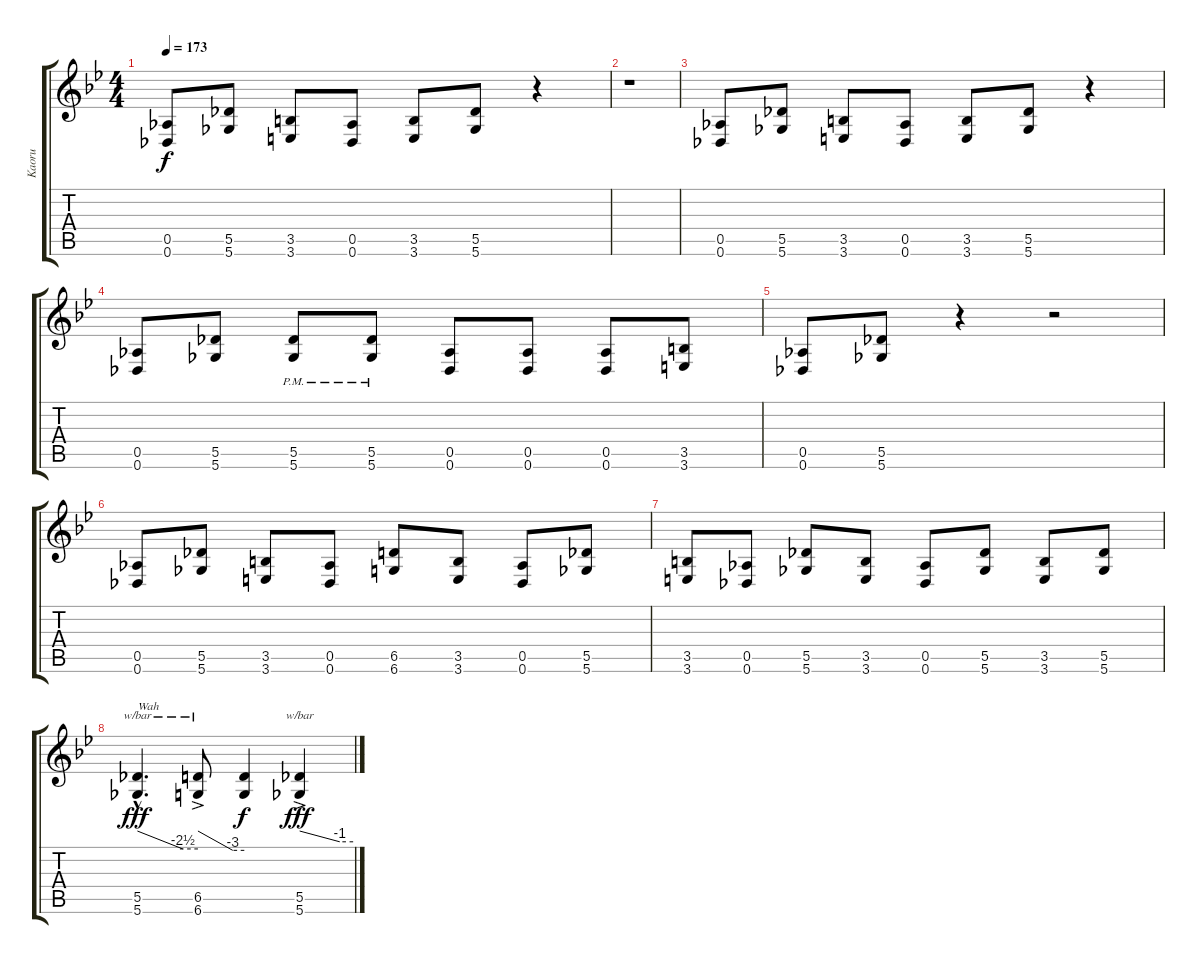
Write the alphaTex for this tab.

\track ("Kaoru" "Kaoru") {instrument overdrivenguitar}
\staff {score tabs}
\tuning (Eb4 Bb3 Gb3 Db3 Ab2 Db2) {hide}
\ts (4 4)
\tempo 173
\clef g2
\ks bb
(0.5 0.6).8{dy f} (5.5 5.6).8 (3.5 3.6).8 (0.5 0.6).8 (3.5 3.6).8 (5.5 5.6).8 r.4 |
r.1 |
(0.5 0.6).8 (5.5 5.6).8 (3.5 3.6).8 (0.5 0.6).8 (3.5 3.6).8 (5.5 5.6).8 r.4 |
(0.5 0.6).8 (5.5 5.6).8 (5.5{pm} 5.6{pm}).8 (5.5{pm} 5.6{pm}).8 (0.5 0.6).8 (0.5 0.6).8 (0.5 0.6).8 (3.5 3.6).8 |
(0.5 0.6).8 (5.5 5.6).8 r.4 r.2 |
(0.5 0.6).8 (5.5 5.6).8 (3.5 3.6).8 (0.5 0.6).8 (6.5 6.6).8 (3.5 3.6).8 (0.5 0.6).8 (5.5 5.6).8 |
(3.5 3.6).8 (0.5 0.6).8 (5.5 5.6).8 (3.5 3.6).8 (0.5 0.6).8 (5.5 5.6).8 (3.5 3.6).8 (5.5 5.6).8 |
(5.5{hac} 5.6{hac}).4{d tbe (custom default 0 0 45 -10 60 -10) txt "Wah" dy fff} (6.5{ac} 6.6{ac}).8{tbe (custom default 0 0 45 -12 60 -12)} (6.5{t} 6.6{t}).4{dy f} (5.5{ac} 5.6{ac}).4{tbe (custom default 0 0 45 -4 60 -4) dy fff}
